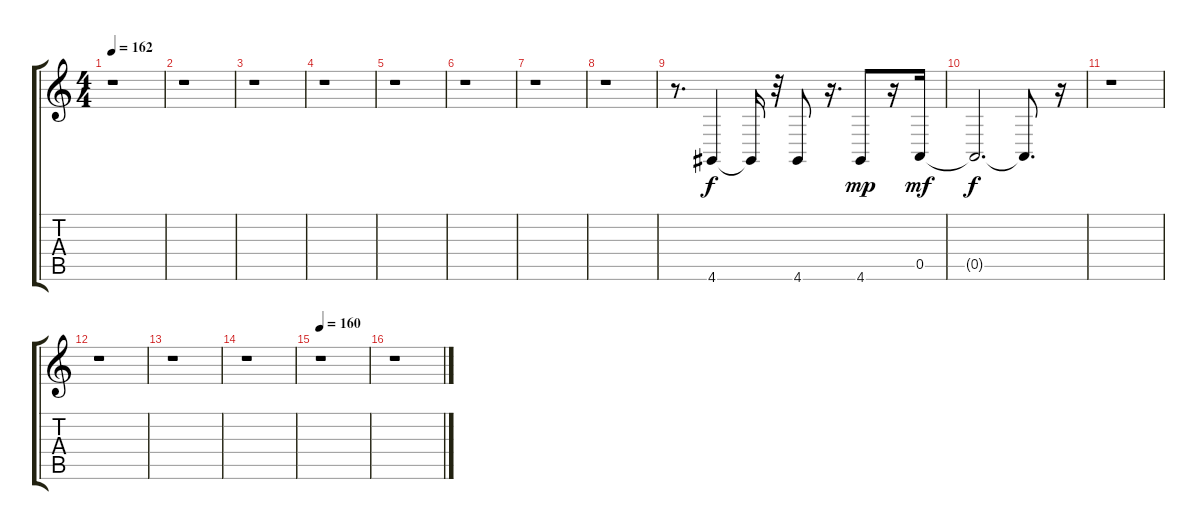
\track "" {instrument baritonesax}
\staff {score tabs}
\tuning (E4 B3 G3 D3 A2 E2) {hide}
\ts (4 4)
\tempo 162
\clef g2
\ks c
r.1{dy f} |
r.1 |
r.1 |
r.1 |
r.1 |
r.1 |
r.1 |
r.1 |
r.8{d} 4.6.4 4.6{t}.16 r.32 4.6.8 r.16{d} 4.6.8{dy mp} r.16 0.5.16{dy mf} |
0.5{t}.2{d dy f} 0.5{t}.8{d} r.16 |
r.1 |
r.1 |
r.1 |
r.1 |
\tempo 160
r.1 |
r.1
